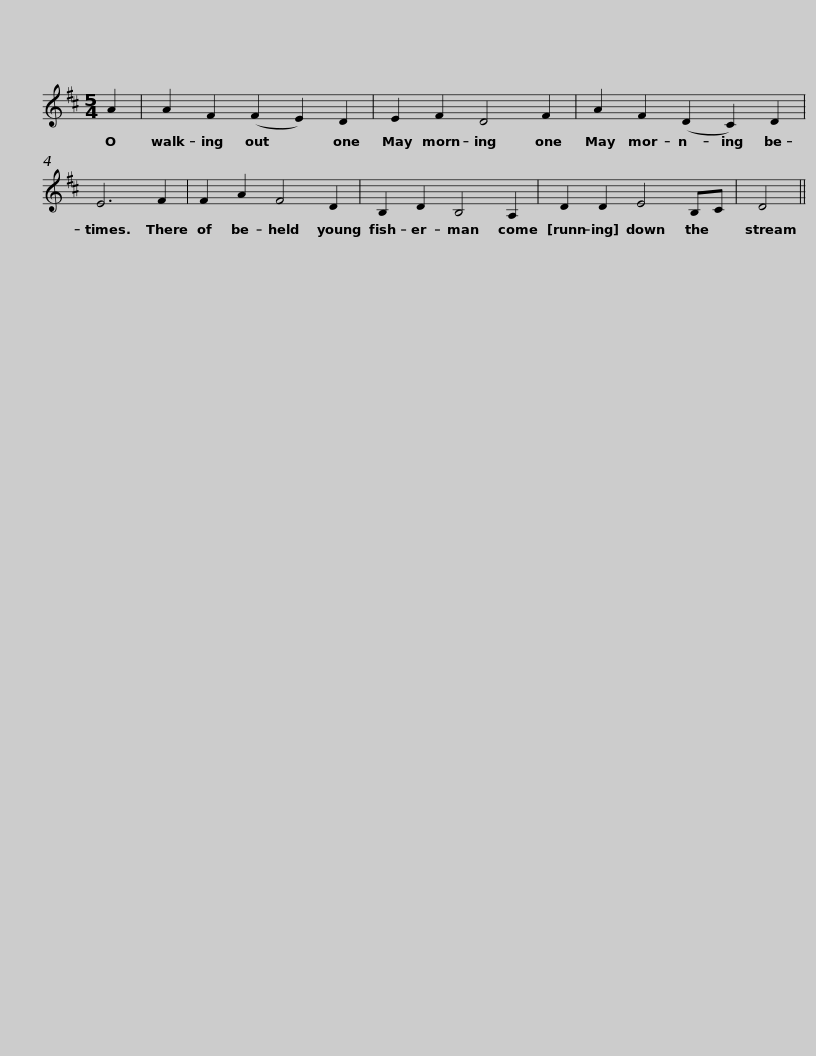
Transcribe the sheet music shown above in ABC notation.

X:1
L:1/8
M:5/4
I:linebreak $
K:D
V:1 treble
V:1
 A2 | A2 F2 (F2 E2) D2 | E2 F2 D4 F2 | A2 F2 (D2 C2) D2 | E6 F2 |$ %5
 F2 A2 F4 D2 | B,2 D2 B,4 A,2 | D2 D2 E4 B,C | D4 || %9
